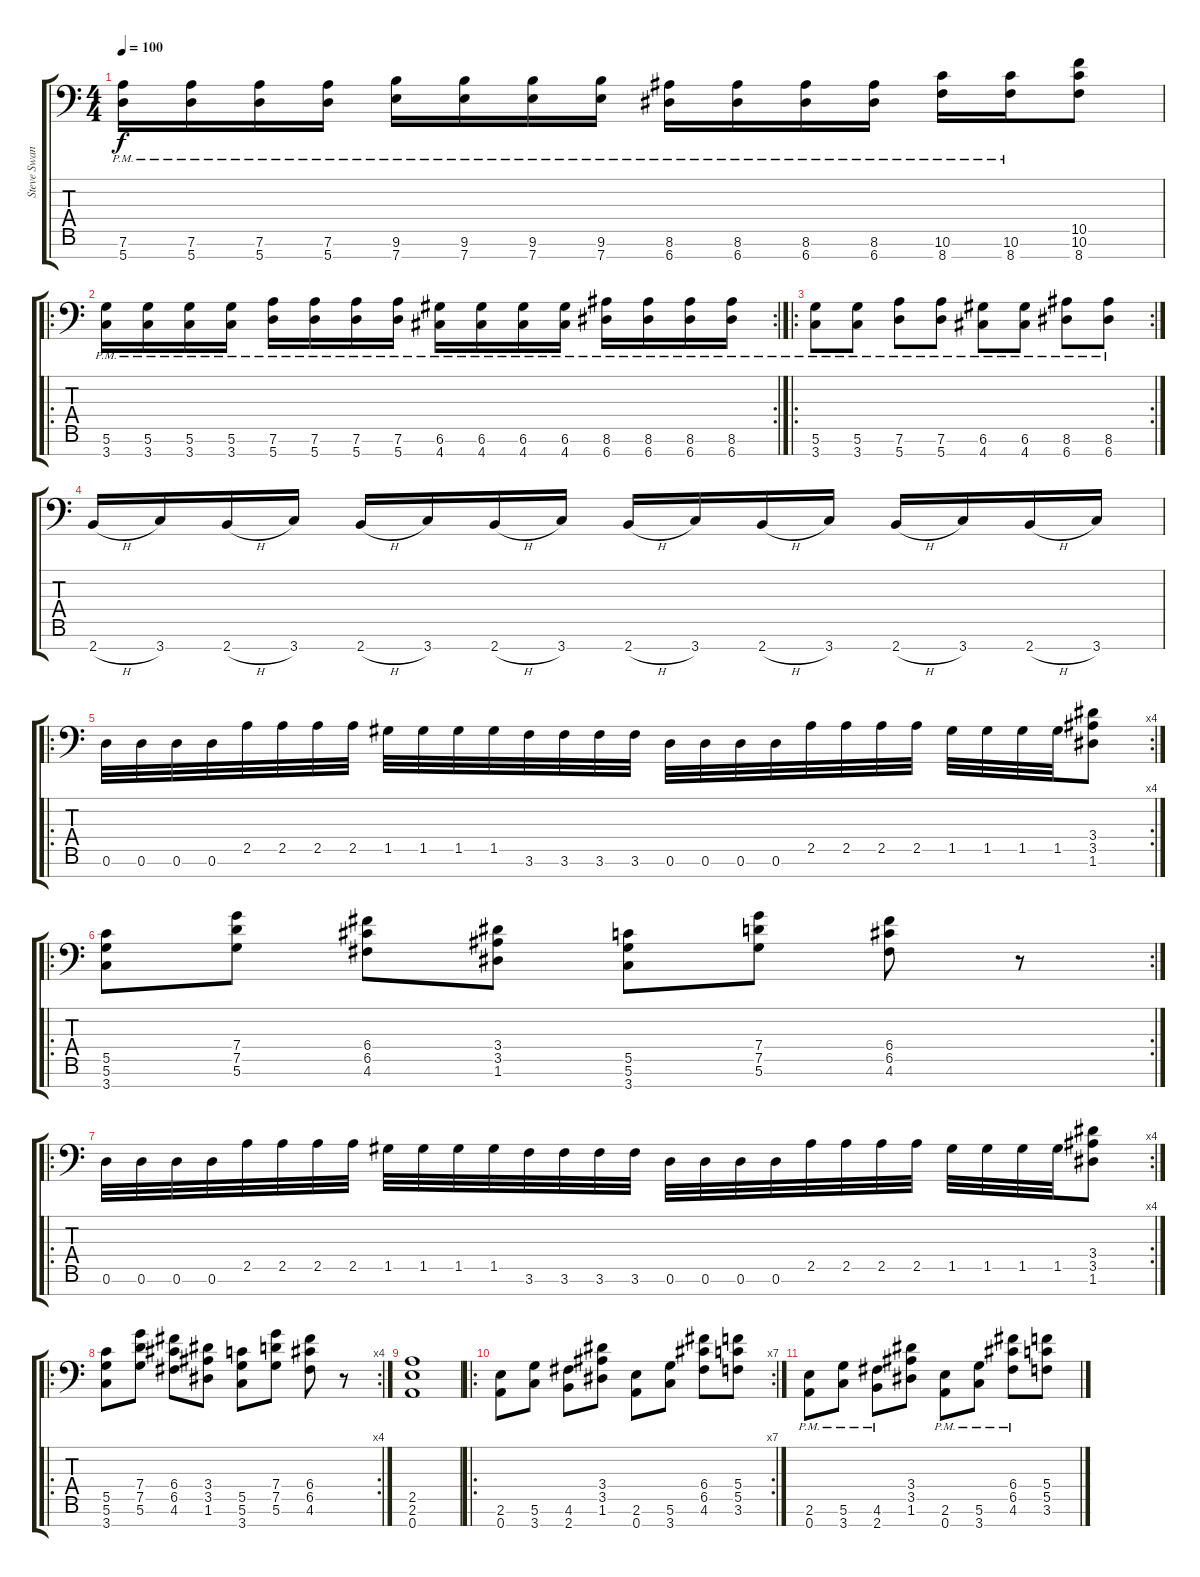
\track ("Steve Swanson" "Steve Swan") {instrument distortionguitar}
\staff {score tabs}
\tuning (D4 A3 F3 C3 G2 D2 A1) {hide}
\ts (4 4)
\tempo 100
\clef f4
\ks c
(7.6{pm} 5.7{pm}).16{dy f} (7.6{pm} 5.7{pm}).16 (7.6{pm} 5.7{pm}).16 (7.6{pm} 5.7{pm}).16 (9.6{pm} 7.7{pm}).16 (9.6{pm} 7.7{pm}).16 (9.6{pm} 7.7{pm}).16 (9.6{pm} 7.7{pm}).16 (8.6{pm} 6.7{pm}).16 (8.6{pm} 6.7{pm}).16 (8.6{pm} 6.7{pm}).16 (8.6{pm} 6.7{pm}).16 (10.6{pm} 8.7{pm}).16 (10.6{pm} 8.7{pm}).16 (10.5 10.6 8.7).8 |
\ro
\rc 2
(5.6{pm} 3.7{pm}).16 (5.6{pm} 3.7{pm}).16 (5.6{pm} 3.7{pm}).16 (5.6{pm} 3.7{pm}).16 (7.6{pm} 5.7{pm}).16 (7.6{pm} 5.7{pm}).16 (7.6{pm} 5.7{pm}).16 (7.6{pm} 5.7{pm}).16 (6.6{pm} 4.7{pm}).16 (6.6{pm} 4.7{pm}).16 (6.6{pm} 4.7{pm}).16 (6.6{pm} 4.7{pm}).16 (8.6{pm} 6.7{pm}).16 (8.6{pm} 6.7{pm}).16 (8.6{pm} 6.7{pm}).16 (8.6{pm} 6.7{pm}).16 |
\ro
\rc 2
(5.6{pm} 3.7{pm}).8 (5.6{pm} 3.7{pm}).8 (7.6{pm} 5.7{pm}).8 (7.6{pm} 5.7{pm}).8 (6.6{pm} 4.7{pm}).8 (6.6{pm} 4.7{pm}).8 (8.6{pm} 6.7{pm}).8 (8.6{pm} 6.7{pm}).8 |
2.7{h}.16 3.7.16 2.7{h}.16 3.7.16 2.7{h}.16 3.7.16 2.7{h}.16 3.7.16 2.7{h}.16 3.7.16 2.7{h}.16 3.7.16 2.7{h}.16 3.7.16 2.7{h}.16 3.7.16 |
\ro
\rc 4
0.6.32 0.6.32 0.6.32 0.6.32 2.5.32 2.5.32 2.5.32 2.5.32 1.5.32 1.5.32 1.5.32 1.5.32 3.6.32 3.6.32 3.6.32 3.6.32 0.6.32 0.6.32 0.6.32 0.6.32 2.5.32 2.5.32 2.5.32 2.5.32 1.5.32 1.5.32 1.5.32 1.5.32 (3.4 3.5 1.6).8 |
\ro
\rc 2
(5.5 5.6 3.7).8 (7.4 7.5 5.6).8 (6.4 6.5 4.6).8 (3.4 3.5 1.6).8 (5.5 5.6 3.7).8 (7.4 7.5 5.6).8 (6.4 6.5 4.6).8 r.8 |
\ro
\rc 4
0.6.32 0.6.32 0.6.32 0.6.32 2.5.32 2.5.32 2.5.32 2.5.32 1.5.32 1.5.32 1.5.32 1.5.32 3.6.32 3.6.32 3.6.32 3.6.32 0.6.32 0.6.32 0.6.32 0.6.32 2.5.32 2.5.32 2.5.32 2.5.32 1.5.32 1.5.32 1.5.32 1.5.32 (3.4 3.5 1.6).8 |
\ro
\rc 4
(5.5 5.6 3.7).8 (7.4 7.5 5.6).8 (6.4 6.5 4.6).8 (3.4 3.5 1.6).8 (5.5 5.6 3.7).8 (7.4 7.5 5.6).8 (6.4 6.5 4.6).8 r.8 |
(2.5 2.6 0.7).1 |
\ro
\rc 7
(2.6 0.7).8 (5.6 3.7).8 (4.6 2.7).8 (3.4 3.5 1.6).8 (2.6 0.7).8 (5.6 3.7).8 (6.4 6.5 4.6).8 (5.4 5.5 3.6).8 |
(2.6{pm} 0.7{pm}).8 (5.6{pm} 3.7{pm}).8 (4.6{pm} 2.7{pm}).8 (3.4 3.5 1.6).8 (2.6{pm} 0.7{pm}).8 (5.6{pm} 3.7{pm}).8 (6.4{pm} 6.5{pm} 4.6{pm}).8 (5.4 5.5 3.6).8
